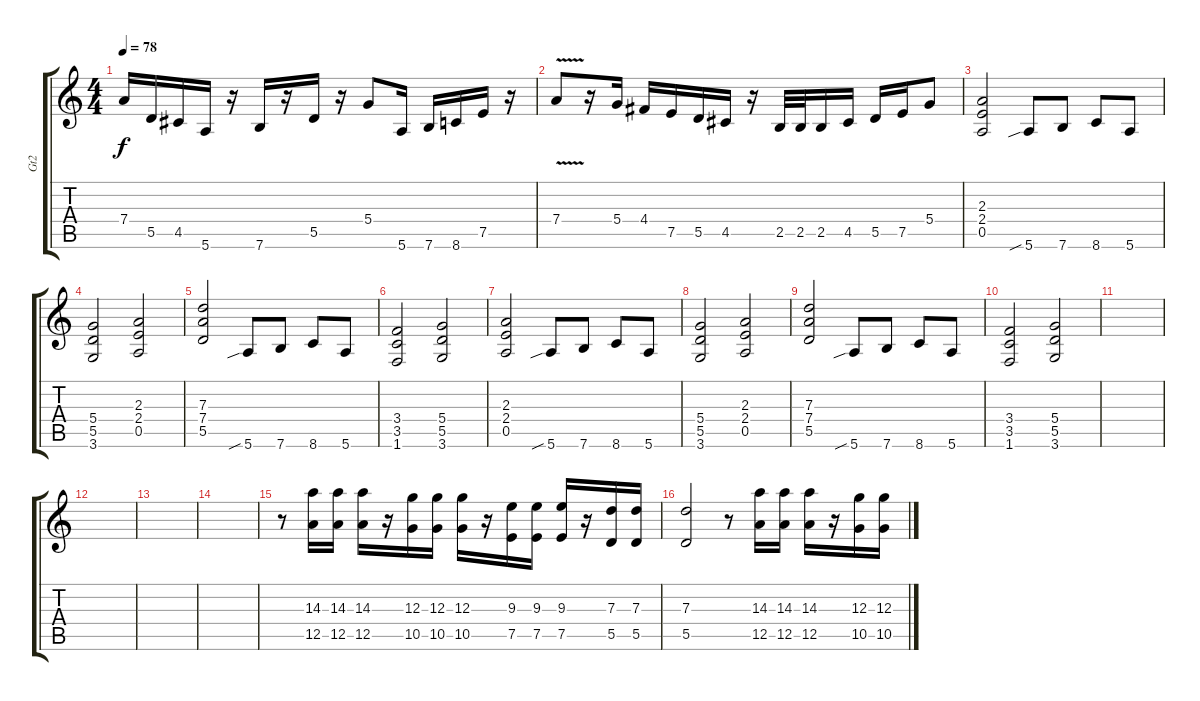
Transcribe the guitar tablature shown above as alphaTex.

\track ("Gt2" "Gt2") {instrument overdrivenguitar}
\staff {score tabs}
\tuning (E4 B3 G3 D3 A2 E2) {hide}
\ts (4 4)
\tempo 78
\clef g2
\ks c
7.4.16{dy f} 5.5.16 4.5.16 5.6.16 r.16 7.6.16 r.16 5.5.16 r.16 5.4.8 5.6.16 7.6.16 8.6.16 7.5.16 r.16 |
7.4{v}.8 r.16 5.4.16 4.4.16 7.5.16 5.5.16 4.5.16 r.16 2.5.32 2.5.32 2.5.16 4.5.16 5.5.16 7.5.16 5.4.8 |
(2.3 2.4 0.5).2 5.6{sib}.8 7.6.8 8.6.8 5.6.8 |
(5.4 5.5 3.6).2 (2.3 2.4 0.5).2 |
(7.3 7.4 5.5).2 5.6{sib}.8 7.6.8 8.6.8 5.6.8 |
(3.4 3.5 1.6).2 (5.4 5.5 3.6).2 |
(2.3 2.4 0.5).2 5.6{sib}.8 7.6.8 8.6.8 5.6.8 |
(5.4 5.5 3.6).2 (2.3 2.4 0.5).2 |
(7.3 7.4 5.5).2 5.6{sib}.8 7.6.8 8.6.8 5.6.8 |
(3.4 3.5 1.6).2 (5.4 5.5 3.6).2 |
|
|
|
|
r.8 (14.3 12.5).16 (14.3 12.5).16 (14.3 12.5).16 r.16 (12.3 10.5).16 (12.3 10.5).16 (12.3 10.5).16 r.16 (9.3 7.5).16 (9.3 7.5).16 (9.3 7.5).16 r.16 (7.3 5.5).16 (7.3 5.5).16 |
(7.3 5.5).2 r.8 (14.3 12.5).16 (14.3 12.5).16 (14.3 12.5).16 r.16 (12.3 10.5).16 (12.3 10.5).16
